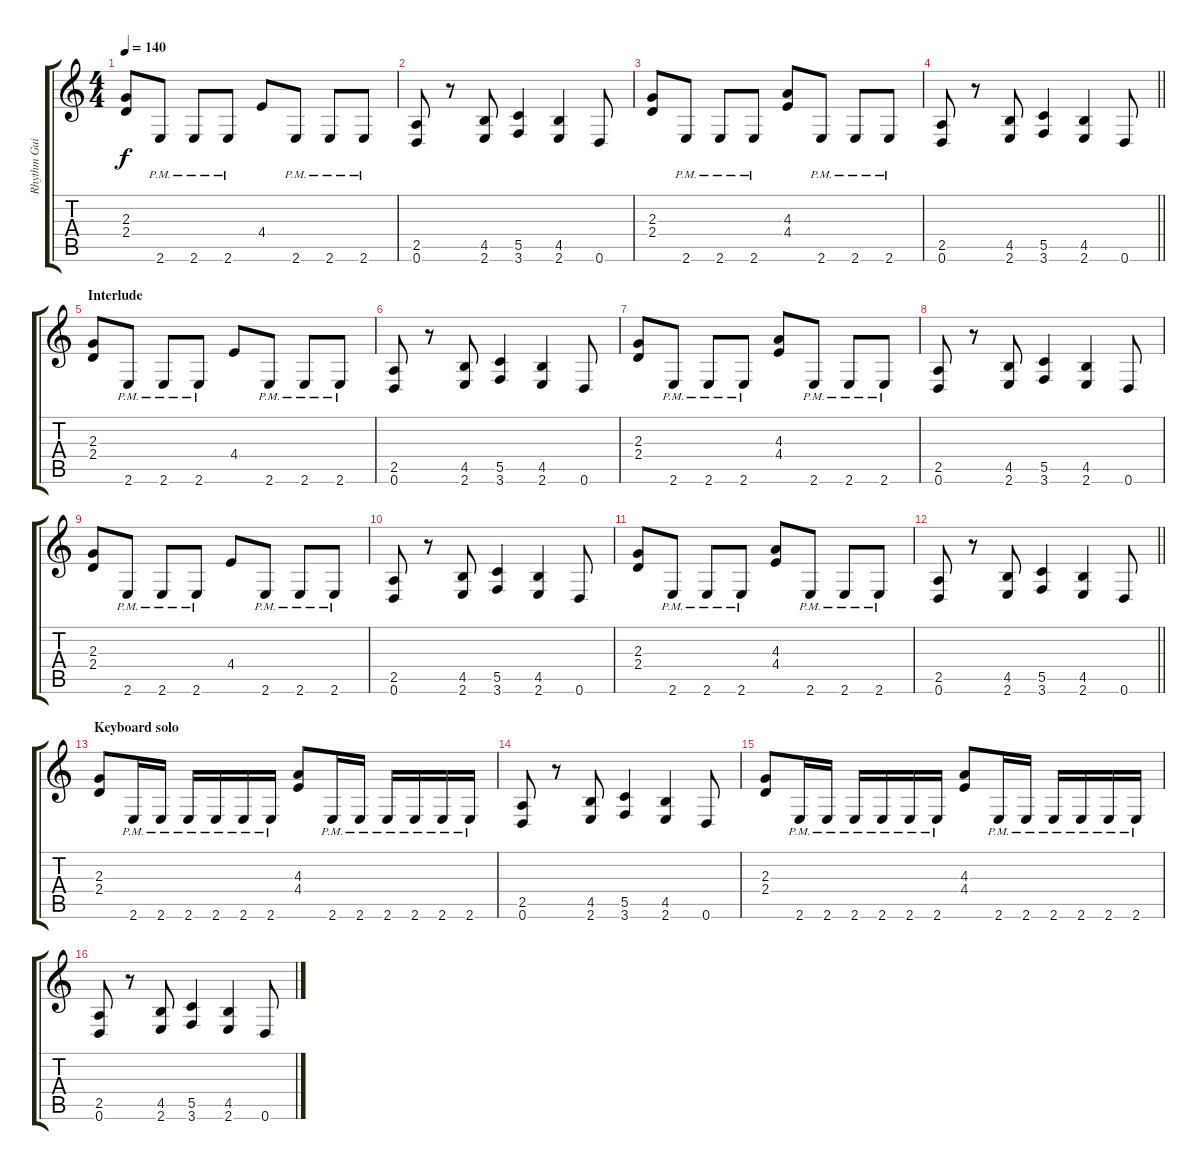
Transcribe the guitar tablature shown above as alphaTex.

\track ("Rhythm Guitar L" "Rhythm Gui") {instrument distortionguitar}
\staff {score tabs}
\tuning (D4 A3 F3 C3 G2 D2) {hide}
\ts (4 4)
\tempo 140
\clef g2
\ks c
(2.3 2.4).8{dy f} 2.6{pm}.8 2.6{pm}.8 2.6{pm}.8 4.4.8 2.6{pm}.8 2.6{pm}.8 2.6{pm}.8 |
(2.5 0.6).8 r.8 (4.5 2.6).8 (5.5 3.6).4 (4.5 2.6).4 0.6.8 |
(2.3 2.4).8 2.6{pm}.8 2.6{pm}.8 2.6{pm}.8 (4.3 4.4).8 2.6{pm}.8 2.6{pm}.8 2.6{pm}.8 |
\barLineRight lightlight
(2.5 0.6).8 r.8 (4.5 2.6).8 (5.5 3.6).4 (4.5 2.6).4 0.6.8 |
\section ("" "Interlude")
(2.3 2.4).8 2.6{pm}.8 2.6{pm}.8 2.6{pm}.8 4.4.8 2.6{pm}.8 2.6{pm}.8 2.6{pm}.8 |
(2.5 0.6).8 r.8 (4.5 2.6).8 (5.5 3.6).4 (4.5 2.6).4 0.6.8 |
(2.3 2.4).8 2.6{pm}.8 2.6{pm}.8 2.6{pm}.8 (4.3 4.4).8 2.6{pm}.8 2.6{pm}.8 2.6{pm}.8 |
(2.5 0.6).8 r.8 (4.5 2.6).8 (5.5 3.6).4 (4.5 2.6).4 0.6.8 |
(2.3 2.4).8 2.6{pm}.8 2.6{pm}.8 2.6{pm}.8 4.4.8 2.6{pm}.8 2.6{pm}.8 2.6{pm}.8 |
(2.5 0.6).8 r.8 (4.5 2.6).8 (5.5 3.6).4 (4.5 2.6).4 0.6.8 |
(2.3 2.4).8 2.6{pm}.8 2.6{pm}.8 2.6{pm}.8 (4.3 4.4).8 2.6{pm}.8 2.6{pm}.8 2.6{pm}.8 |
\barLineRight lightlight
(2.5 0.6).8 r.8 (4.5 2.6).8 (5.5 3.6).4 (4.5 2.6).4 0.6.8 |
\section ("" "Keyboard solo")
(2.3 2.4).8 2.6{pm}.16 2.6{pm}.16 2.6{pm}.16 2.6{pm}.16 2.6{pm}.16 2.6{pm}.16 (4.3 4.4).8 2.6{pm}.16 2.6{pm}.16 2.6{pm}.16 2.6{pm}.16 2.6{pm}.16 2.6{pm}.16 |
(2.5 0.6).8 r.8 (4.5 2.6).8 (5.5 3.6).4 (4.5 2.6).4 0.6.8 |
(2.3 2.4).8 2.6{pm}.16 2.6{pm}.16 2.6{pm}.16 2.6{pm}.16 2.6{pm}.16 2.6{pm}.16 (4.3 4.4).8 2.6{pm}.16 2.6{pm}.16 2.6{pm}.16 2.6{pm}.16 2.6{pm}.16 2.6{pm}.16 |
(2.5 0.6).8 r.8 (4.5 2.6).8 (5.5 3.6).4 (4.5 2.6).4 0.6.8
